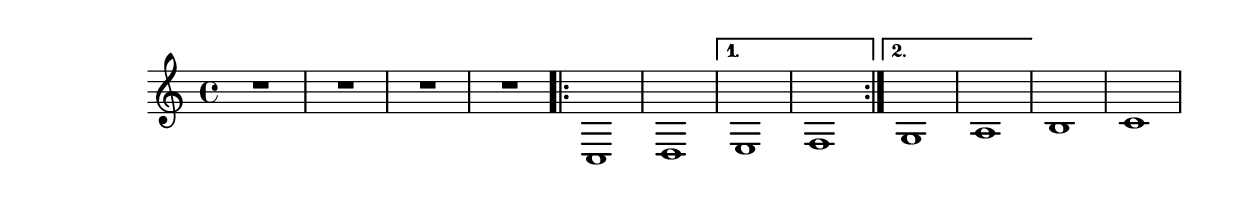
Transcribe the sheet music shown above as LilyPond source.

\version "2.18.2"

"//music" = \relative c {
  << \new Voice = "voice1" {
    R1*4
    \repeat volta 2 {
      c1 d
    } \alternative {
      { e f }
      { g a }
    }
    b c
  } >>
}

\book {
  \header {
  }

  \bookpart { 
    \score {
      <<
      \new Staff = Staff \with { }
      \context Staff = Staff {
        \"//music"
      }
      >>
    }
  }
}
